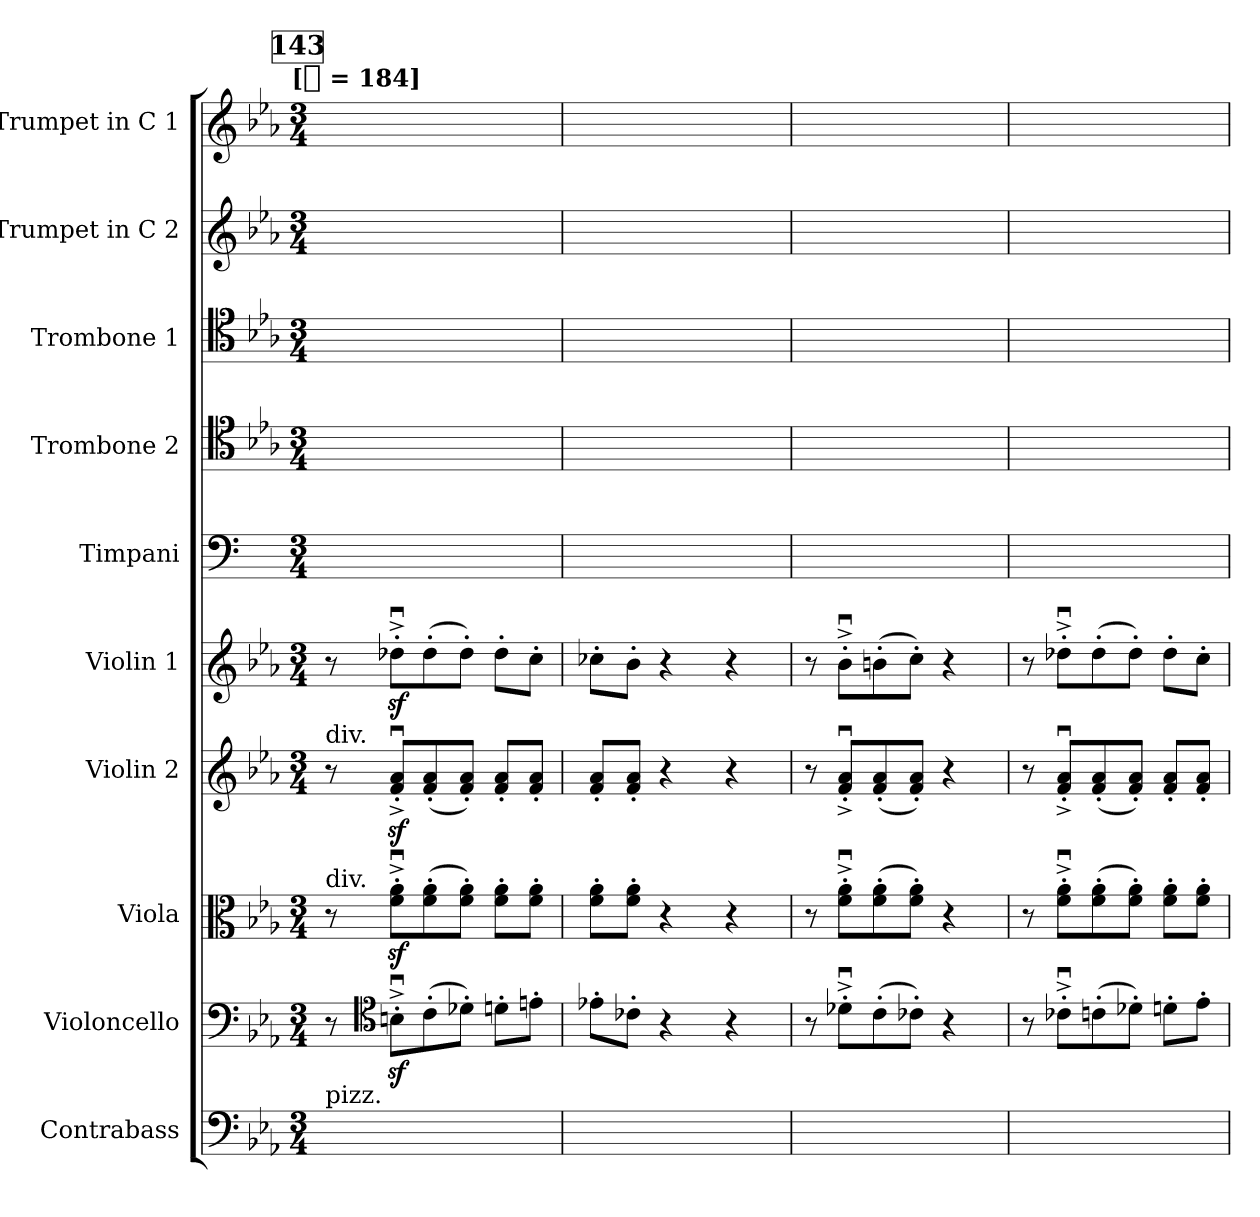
**kern	**kern	**kern	**kern	**kern	**kern	**kern	**kern	**kern	**kern
*part10	*part9	*part8	*part7	*part6	*part5	*part4	*part3	*part2	*part1
*staff10	*staff9	*staff8	*staff7	*staff6	*staff5	*staff4	*staff3	*staff2	*staff1
*I"Contrabass	*I"Violoncello	*I"Viola	*I"Violin 2	*I"Violin 1	*I"Timpani	*I"Trombone 2	*I"Trombone 1	*I"Trumpet in C 2	*I"Trumpet in C 1
*I'Cb.	*I'Vc.	*I'Vla.	*I'Vln. 2	*I'Vln. 1	*I'Timp.	*I'Tbn. 2	*I'Tbn. 1	*	*
*clefF4	*clefF4	*clefC3	*clefG2	*clefG2	*clefF4	*clefC4	*clefC4	*clefG2	*clefG2
*ITrd7c12	*	*	*	*	*	*	*	*	*
*k[b-e-a-]	*k[b-e-a-]	*k[b-e-a-]	*k[b-e-a-]	*k[b-e-a-]	*k[]	*k[b-e-a-]	*k[b-e-a-]	*k[b-e-a-]	*k[b-e-a-]
*E-:	*E-:	*E-:	*E-:	*E-:	*C:	*E-:	*E-:	*E-:	*E-:
!!LO:TX:omd:t=[[quarter] = 184]
*M3/4	*M3/4	*M3/4	*M3/4	*M3/4	*M3/4	*M3/4	*M3/4	*M3/4	*M3/4
*MM184	*MM184	*MM184	*MM184	*MM184	*MM184	*MM184	*MM184	*MM184	*MM184
!!LO:REH:place=s1:t=143
=121	=121	=121	=121	=121	=121	=121	=121	=121	=121
!	!	!	!LO:TX:a:t=div.	!	!	!	!	!	!
!	!	!LO:TX:a:t=div.	!	!	!	!	!	!	!
!LO:TX:a:t=pizz.	!	!	!	!	!	!	!	!	!
4ryy	8r	8r	8r	8r	4ryy	4%3ryy	4%3ryy	4%3ryy	4%3ryy
*	*clefC4	*	*	*	*	*	*	*	*
.	8Bnz'^uL	8fz'^u 8a-z'^uL	8fz'^u 8a-z'^uL	8dd-Xz'^uL	.	.	.	.	.
8ryy	(8c'	(8f' 8a-'	(8f' 8a-'	(8dd-'	8ryy	.	.	.	.
8ryy	8d-X'J)	8f' 8a-'J)	8f' 8a-'J)	8dd-'J)	8ryy	.	.	.	.
4ryy	8dn'L	8f' 8a-'L	8f' 8a-'L	8dd-'L	4ryy	.	.	.	.
.	8en'J	8f' 8a-'J	8f' 8a-'J	8cc'J	.	.	.	.	.
=122	=122	=122	=122	=122	=122	=122	=122	=122	=122
4ryy	8e-X'L	8f' 8a-'L	8f' 8a-'L	8cc-X'L	4ryy	4ryy	4ryy	4ryy	4ryy
.	8c-X'J	8f' 8a-'J	8f' 8a-'J	8b-'J	.	.	.	.	.
8ryy	4r	4r	4r	4r	8ryy	8ryy	8ryy	8ryy	8ryy
8ryy	.	.	.	.	8ryy	8ryy	8ryy	8ryy	8ryy
4ryy	4r	4r	4r	4r	4ryy	8ryy	8ryy	8ryy	8ryy
.	.	.	.	.	.	8ryy	8ryy	8ryy	8ryy
=123	=123	=123	=123	=123	=123	=123	=123	=123	=123
4ryy	8r	8r	8r	8r	4ryy	4ryy	4ryy	4ryy	4ryy
.	8d-X'^uL	8f'^u 8a-'^uL	8f'^u 8a-'^uL	8b-'^uL	.	.	.	.	.
8ryy	(8c'	(8f' 8a-'	(8f' 8a-'	(8bn'	8ryy	4ryy	4ryy	4ryy	4ryy
8ryy	8c-X'J)	8f' 8a-'J)	8f' 8a-'J)	8cc'J)	8ryy	.	.	.	.
4ryy	4r	4r	4r	4r	4ryy	8ryy	8ryy	8ryy	8ryy
.	.	.	.	.	.	8ryy	8ryy	8ryy	8ryy
=124	=124	=124	=124	=124	=124	=124	=124	=124	=124
4ryy	8r	8r	8r	8r	4ryy	4%3ryy	4%3ryy	4%3ryy	4%3ryy
.	8c-X'^uL	8f'^u 8a-'^uL	8f'^u 8a-'^uL	8dd-X'^uL	.	.	.	.	.
8ryy	(8cn'	(8f' 8a-'	(8f' 8a-'	(8dd-'	8ryy	.	.	.	.
8ryy	8d-X'J)	8f' 8a-'J)	8f' 8a-'J)	8dd-'J)	8ryy	.	.	.	.
4ryy	8dn'L	8f' 8a-'L	8f' 8a-'L	8dd-'L	4ryy	.	.	.	.
.	8e-'J	8f' 8a-'J	8f' 8a-'J	8cc'J	.	.	.	.	.
=	=	=	=	=	=	=	=	=	=
*-	*-	*-	*-	*-	*-	*-	*-	*-	*-
